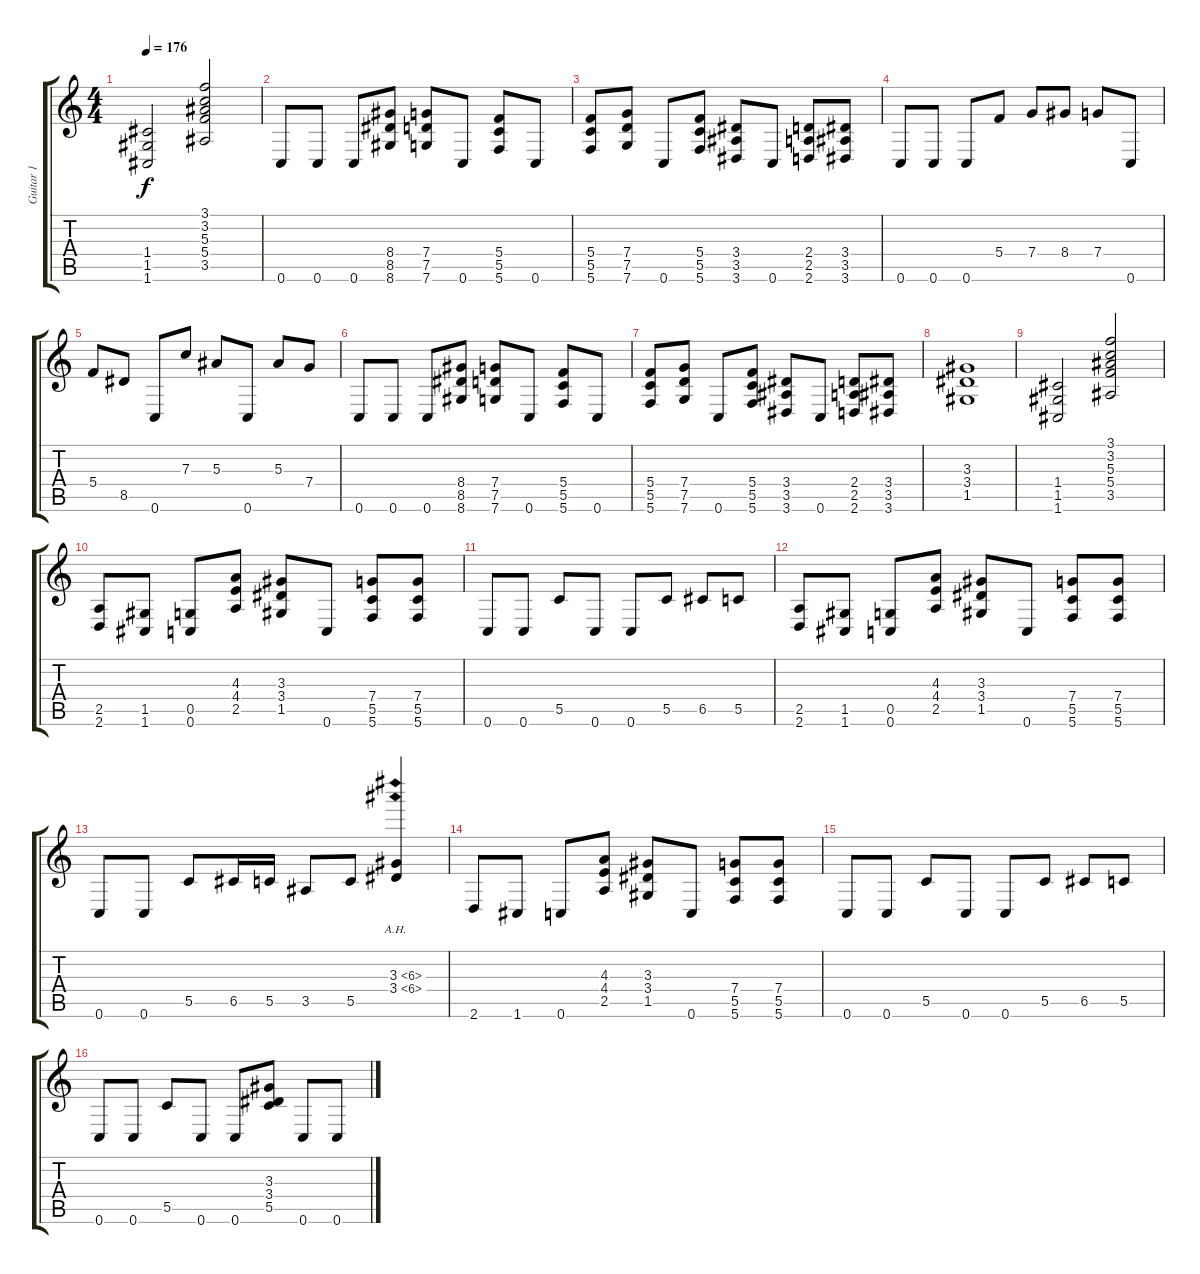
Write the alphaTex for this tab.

\track ("Guitar 1" "Guitar 1") {instrument distortionguitar}
\staff {score tabs}
\tuning (D4 A3 F3 C3 G2 C2) {hide}
\ts (4 4)
\tempo 176
\clef g2
\ks c
(1.4 1.5 1.6).2{dy f} (3.1 3.2 5.3 5.4 3.5).2 |
0.6.8 0.6.8 0.6.8 (8.4 8.5 8.6).8 (7.4 7.5 7.6).8 0.6.8 (5.4 5.5 5.6).8 0.6.8 |
(5.4 5.5 5.6).8 (7.4 7.5 7.6).8 0.6.8 (5.4 5.5 5.6).8 (3.4 3.5 3.6).8 0.6.8 (2.4 2.5 2.6).8 (3.4 3.5 3.6).8 |
0.6.8 0.6.8 0.6.8 5.4.8 7.4.8 8.4.8 7.4.8 0.6.8 |
5.4.8 8.5.8 0.6.8 7.3.8 5.3.8 0.6.8 5.3.8 7.4.8 |
0.6.8 0.6.8 0.6.8 (8.4 8.5 8.6).8 (7.4 7.5 7.6).8 0.6.8 (5.4 5.5 5.6).8 0.6.8 |
(5.4 5.5 5.6).8 (7.4 7.5 7.6).8 0.6.8 (5.4 5.5 5.6).8 (3.4 3.5 3.6).8 0.6.8 (2.4 2.5 2.6).8 (3.4 3.5 3.6).8 |
(3.3 3.4 1.5).1 |
(1.4 1.5 1.6).2 (3.1 3.2 5.3 5.4 3.5).2 |
(2.5 2.6).8 (1.5 1.6).8 (0.5 0.6).8 (4.3 4.4 2.5).8 (3.3 3.4 1.5).8 0.6.8 (7.4 5.5 5.6).8 (7.4 5.5 5.6).8 |
0.6.8 0.6.8 5.5.8 0.6.8 0.6.8 5.5.8 6.5.8 5.5.8 |
(2.5 2.6).8 (1.5 1.6).8 (0.5 0.6).8 (4.3 4.4 2.5).8 (3.3 3.4 1.5).8 0.6.8 (7.4 5.5 5.6).8 (7.4 5.5 5.6).8 |
0.6.8 0.6.8 5.5.8 6.5.16 5.5.16 3.5.8 5.5.8 (3.3{ah 3} 3.4{ah 3}).4 |
2.6.8 1.6.8 0.6.8 (4.3 4.4 2.5).8 (3.3 3.4 1.5).8 0.6.8 (7.4 5.5 5.6).8 (7.4 5.5 5.6).8 |
0.6.8 0.6.8 5.5.8 0.6.8 0.6.8 5.5.8 6.5.8 5.5.8 |
0.6.8 0.6.8 5.5.8 0.6.8 0.6.8 (3.3 3.4 5.5).8 0.6.8 0.6.8
